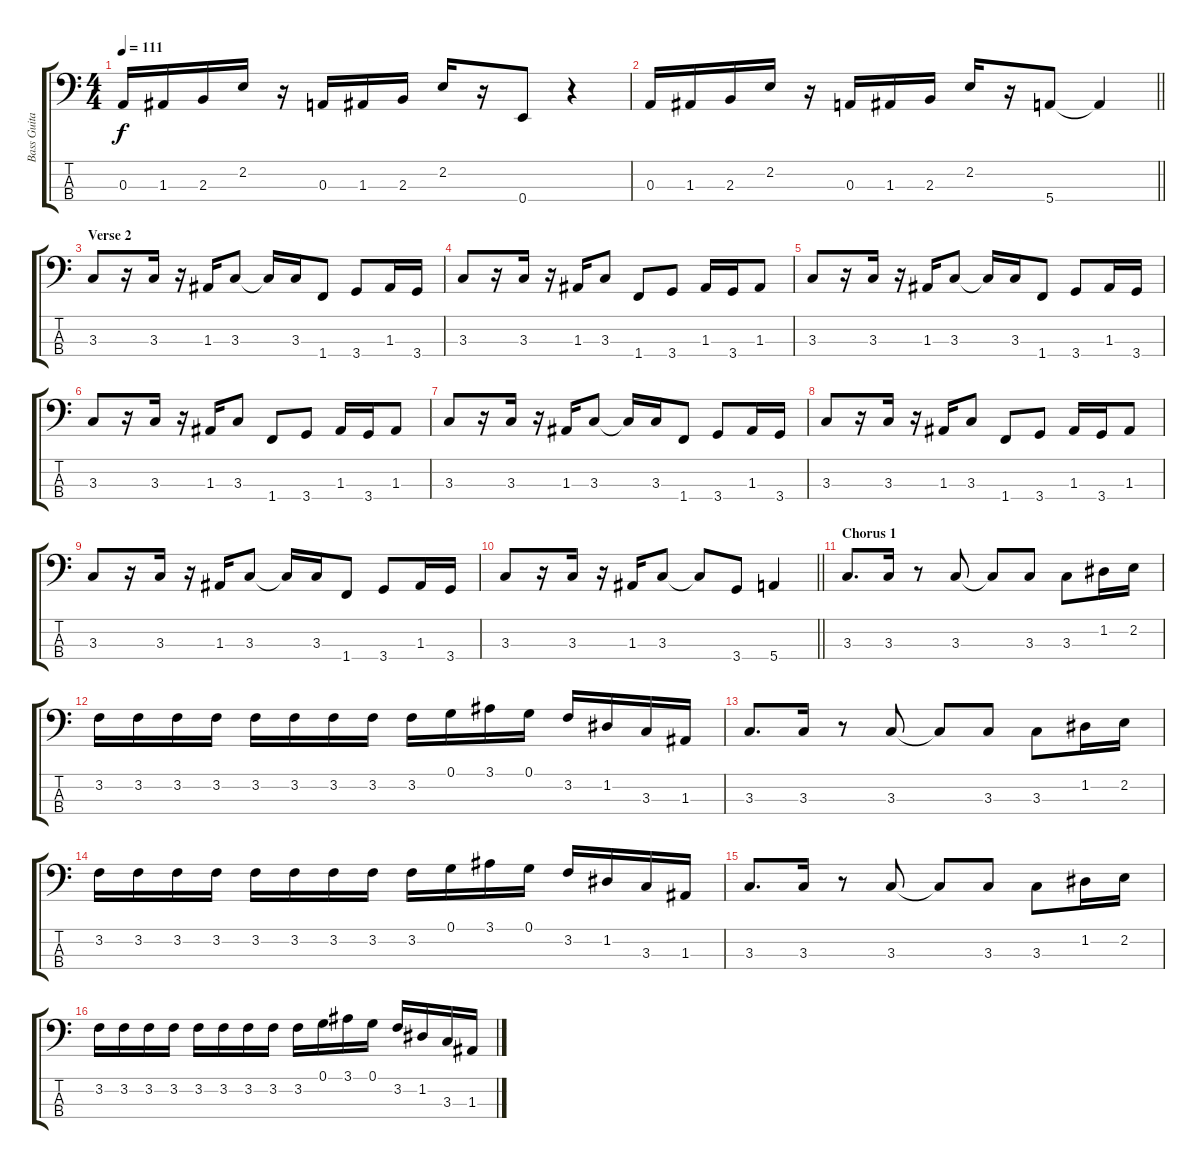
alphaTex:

\track ("Bass Guitar" "Bass Guita") {instrument electricbassfinger}
\staff {score tabs}
\tuning (G2 D2 A1 E1) {hide}
\ts (4 4)
\tempo 111
\clef f4
\ks c
0.3.16{dy f} 1.3.16 2.3.16 2.2.16 r.16 0.3.16 1.3.16 2.3.16 2.2.16 r.16 0.4.8 r.4 |
\barLineRight lightlight
0.3.16 1.3.16 2.3.16 2.2.16 r.16 0.3.16 1.3.16 2.3.16 2.2.16 r.16 5.4.8 5.4{t}.4 |
\section ("" "Verse 2")
3.3.8 r.16 3.3.16 r.16 1.3.16 3.3.8 3.3{t}.16 3.3.16 1.4.8 3.4.8 1.3.16 3.4.16 |
3.3.8 r.16 3.3.16 r.16 1.3.16 3.3.8 1.4.8 3.4.8 1.3.16 3.4.16 1.3.8 |
3.3.8 r.16 3.3.16 r.16 1.3.16 3.3.8 3.3{t}.16 3.3.16 1.4.8 3.4.8 1.3.16 3.4.16 |
3.3.8 r.16 3.3.16 r.16 1.3.16 3.3.8 1.4.8 3.4.8 1.3.16 3.4.16 1.3.8 |
3.3.8 r.16 3.3.16 r.16 1.3.16 3.3.8 3.3{t}.16 3.3.16 1.4.8 3.4.8 1.3.16 3.4.16 |
3.3.8 r.16 3.3.16 r.16 1.3.16 3.3.8 1.4.8 3.4.8 1.3.16 3.4.16 1.3.8 |
3.3.8 r.16 3.3.16 r.16 1.3.16 3.3.8 3.3{t}.16 3.3.16 1.4.8 3.4.8 1.3.16 3.4.16 |
\barLineRight lightlight
3.3.8 r.16 3.3.16 r.16 1.3.16 3.3.8 3.3{t}.8 3.4.8 5.4.4 |
\section ("" "Chorus 1")
3.3.8{d} 3.3.16 r.8 3.3.8 3.3{t}.8 3.3.8 3.3.8 1.2.16 2.2.16 |
3.2.16 3.2.16 3.2.16 3.2.16 3.2.16 3.2.16 3.2.16 3.2.16 3.2.16 0.1.16 3.1.16 0.1.16 3.2.16 1.2.16 3.3.16 1.3.16 |
3.3.8{d} 3.3.16 r.8 3.3.8 3.3{t}.8 3.3.8 3.3.8 1.2.16 2.2.16 |
3.2.16 3.2.16 3.2.16 3.2.16 3.2.16 3.2.16 3.2.16 3.2.16 3.2.16 0.1.16 3.1.16 0.1.16 3.2.16 1.2.16 3.3.16 1.3.16 |
3.3.8{d} 3.3.16 r.8 3.3.8 3.3{t}.8 3.3.8 3.3.8 1.2.16 2.2.16 |
3.2.16 3.2.16 3.2.16 3.2.16 3.2.16 3.2.16 3.2.16 3.2.16 3.2.16 0.1.16 3.1.16 0.1.16 3.2.16 1.2.16 3.3.16 1.3.16
